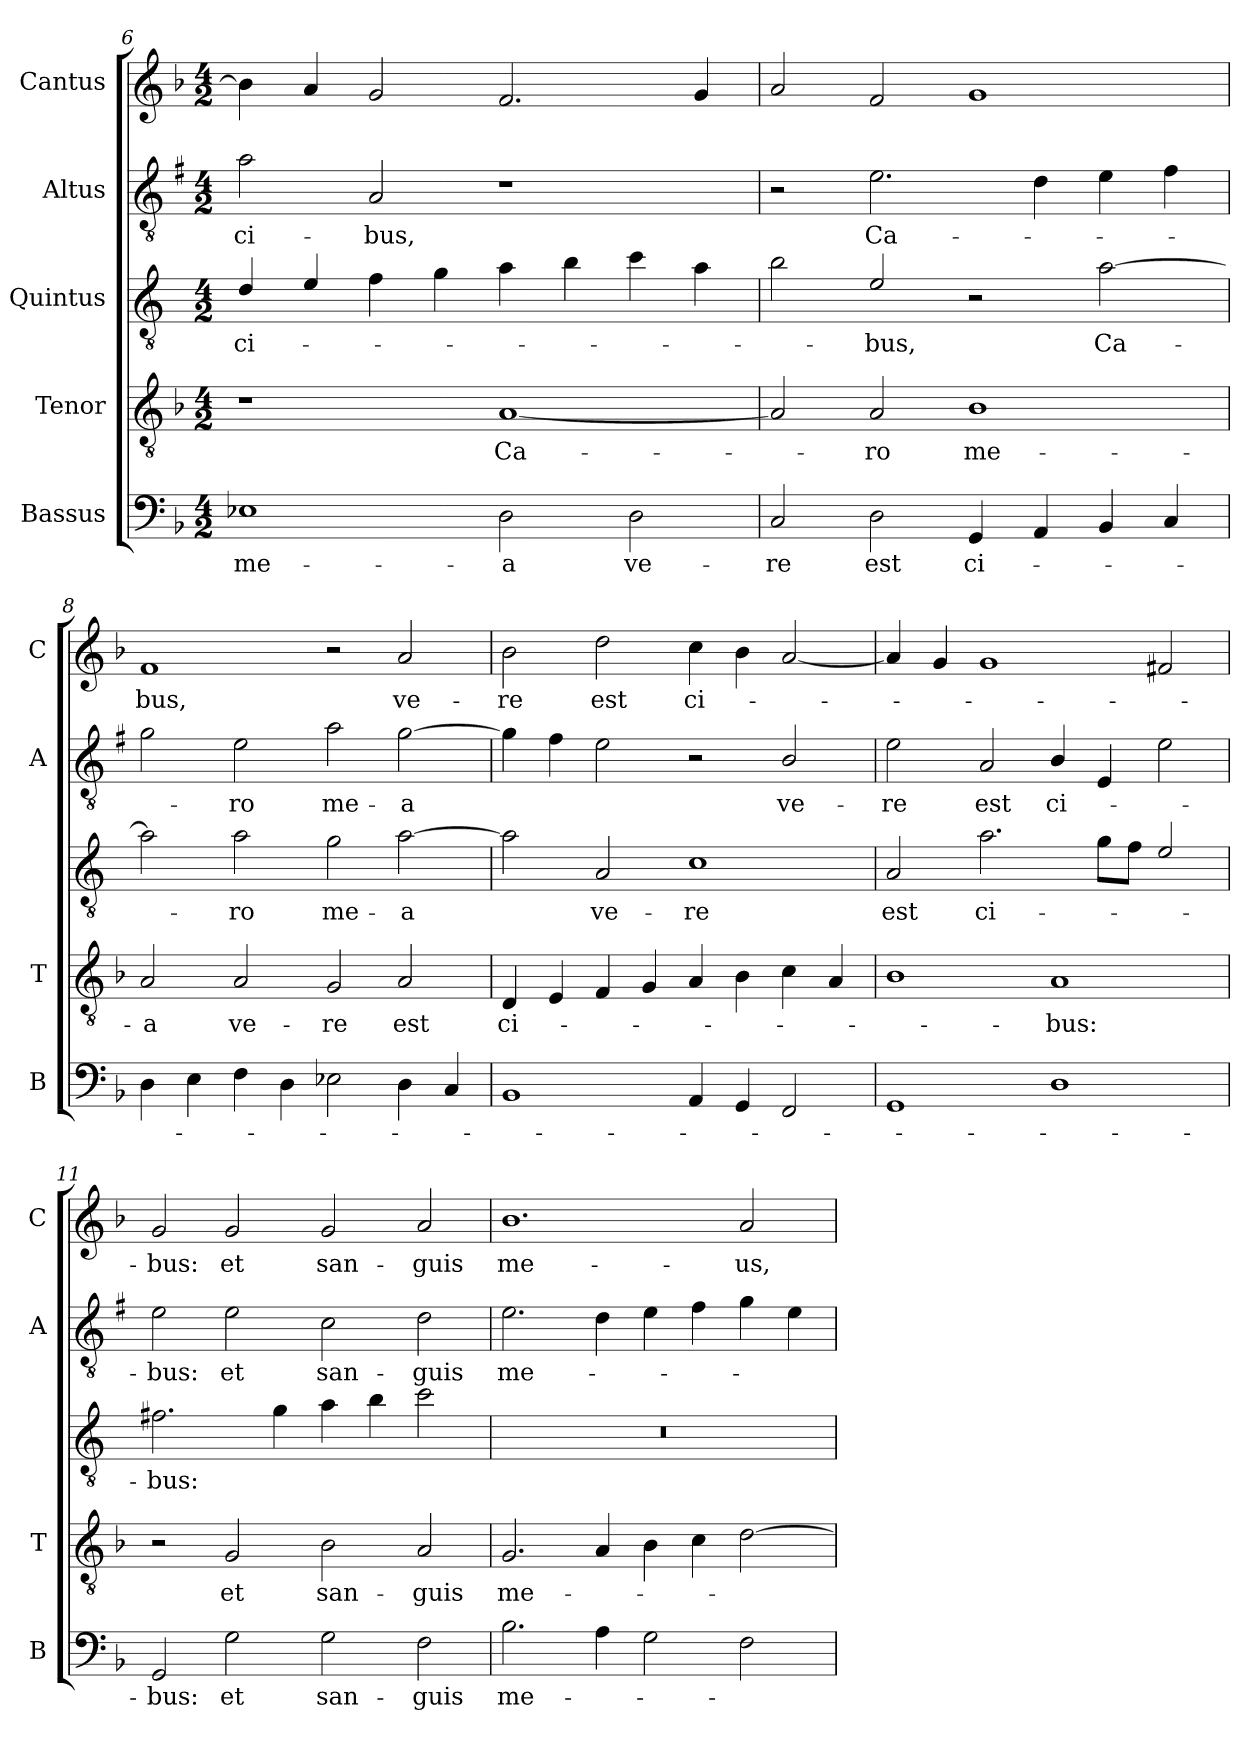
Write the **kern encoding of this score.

**kern	**text	**kern	**text	**kern	**text	**kern	**text	**kern	**text
*part5	*part5	*part4	*part4	*part3	*part3	*part2	*part2	*part1	*part1
*staff5	*staff5	*staff4	*staff4	*staff3	*staff3	*staff2	*staff2	*staff1	*staff1
*I"Bassus	*	*I"Tenor	*	*I"Quintus	*	*I"Altus	*	*I"Cantus	*
*I'B	*	*I'T	*	*	*	*I'A	*	*I'C	*
*clefF4	*	*clefGv2	*	*clefGv2	*	*clefGv2	*	*clefG2	*
*	*	*	*	*ITrd4c7	*	*ITrd1c2	*	*	*
*k[b-]	*	*k[b-]	*	*k[b-]	*	*k[b-]	*	*k[b-]	*
*F:	*	*F:	*	*F:	*	*F:	*	*F:	*
*M4/2	*	*M4/2	*	*M4/2	*	*M4/2	*	*M4/2	*
=6	=6	=6	=6	=6	=6	=6	=6	=6	=6
!	!LO:LY:b	!	!	!	!LO:LY:b	!	!LO:LY:b	!	!
1E-X	me-	1r	.	4G/	ci-	2g\	ci-	4b-\]	.
.	.	.	.	4A/	.	.	.	4a/	.
!	!	!	!	!	!	!	!LO:LY:b	!	!
.	.	.	.	4B-\	.	2G/	-bus,	2g/	.
.	.	.	.	4c\	.	.	.	.	.
!	!LO:LY:b	!	!LO:LY:b	!	!	!	!	!	!
2D\	-a	[1A	Ca-	4d\	.	1r	.	2.f/	.
.	.	.	.	4e\	.	.	.	.	.
!	!LO:LY:b	!	!	!	!	!	!	!	!
2D\	ve-	.	.	4f\	.	.	.	.	.
.	.	.	.	4d\	.	.	.	4g/	.
=7	=7	=7	=7	=7	=7	=7	=7	=7	=7
!	!LO:LY:b	!	!	!	!	!	!	!	!
2C/	-re	2A/]	.	2e\	.	2r	.	2a/	.
!	!LO:LY:b	!	!LO:LY:b	!	!LO:LY:b	!	!LO:LY:b	!	!
2D\	est	2A/	-ro	2A/	-bus,	2.d\	Ca-	2f/	.
!	!LO:LY:b	!	!LO:LY:b	!	!	!	!	!	!
4GG/	ci-	1B-	me-	2r	.	.	.	1g	.
4AA/	.	.	.	.	.	4c\	.	.	.
!	!	!	!	!	!LO:LY:b	!	!	!	!
4BB-/	.	.	.	[2d\	Ca-	4d\	.	.	.
4C/	.	.	.	.	.	4e\	.	.	.
=8	=8	=8	=8	=8	=8	=8	=8	=8	=8
!	!	!	!LO:LY:b	!	!	!	!	!	!LO:LY:b
4D\	.	2A/	-a	2d\]	.	2f\	.	1f	-bus,
4E\	.	.	.	.	.	.	.	.	.
!	!	!	!LO:LY:b	!	!LO:LY:b	!	!LO:LY:b	!	!
4F\	.	2A/	ve-	2d\	-ro	2d\	-ro	.	.
4D\	.	.	.	.	.	.	.	.	.
!	!	!	!LO:LY:b	!	!LO:LY:b	!	!LO:LY:b	!	!
2E-X\	.	2G/	-re	2c\	me-	2g\	me-	2r	.
!	!	!	!LO:LY:b	!	!LO:LY:b	!	!LO:LY:b	!	!LO:LY:b
4D\	.	2A/	est	[2d\	-a	[2f\	-a	2a/	ve-
4C/	.	.	.	.	.	.	.	.	.
=9	=9	=9	=9	=9	=9	=9	=9	=9	=9
!	!	!	!LO:LY:b	!	!	!	!	!	!LO:LY:b
1BB-	.	4D/	ci-	2d\]	.	4f\]	.	2b-\	-re
.	.	4E/	.	.	.	4e\	.	.	.
!	!	!	!	!	!LO:LY:b	!	!	!	!LO:LY:b
.	.	4F/	.	2D/	ve-	2d\	.	2dd\	est
.	.	4G/	.	.	.	.	.	.	.
!	!	!	!	!	!LO:LY:b	!	!	!	!LO:LY:b
4AA/	.	4A/	.	1F	-re	2r	.	4cc\	ci-
4GG/	.	4B-\	.	.	.	.	.	4b-\	.
!	!	!	!	!	!	!	!LO:LY:b	!	!
2FF/	.	4c\	.	.	.	2A/	ve-	[2a/	.
.	.	4A/	.	.	.	.	.	.	.
!!LO:LB:g=z
=10	=10	=10	=10	=10	=10	=10	=10	=10	=10
!	!	!	!	!	!LO:LY:b	!	!LO:LY:b	!	!
1GG	.	1B-	.	2D/	est	2d\	-re	4a/]	.
.	.	.	.	.	.	.	.	4g/	.
!	!	!	!	!	!LO:LY:b	!	!LO:LY:b	!	!
.	.	.	.	2.d\	ci-	2G/	est	1g	.
!	!	!	!LO:LY:b	!	!	!	!LO:LY:b	!	!
1D	.	1A	-bus:	.	.	4A/	ci-	.	.
.	.	.	.	8c\L	.	4D/	.	.	.
.	.	.	.	8B-\J	.	.	.	.	.
.	.	.	.	2A/	.	2d\	.	2f#X/	.
=11	=11	=11	=11	=11	=11	=11	=11	=11	=11
!	!LO:LY:b	!	!	!	!LO:LY:b	!	!LO:LY:b	!	!LO:LY:b
2GG/	-bus:	2r	.	2.Bn\	-bus:	2d\	-bus:	2g/	-bus:
!	!LO:LY:b	!	!LO:LY:b	!	!	!	!LO:LY:b	!	!LO:LY:b
2G\	et	2G/	et	.	.	2d\	et	2g/	et
.	.	.	.	4c\	.	.	.	.	.
!	!LO:LY:b	!	!LO:LY:b	!	!	!	!LO:LY:b	!	!LO:LY:b
2G\	san-	2B-\	san-	4d\	.	2B-\	san-	2g/	san-
.	.	.	.	4e\	.	.	.	.	.
!	!LO:LY:b	!	!LO:LY:b	!	!	!	!LO:LY:b	!	!LO:LY:b
2F\	-guis	2A/	-guis	2f\	.	2c\	-guis	2a/	-guis
=12	=12	=12	=12	=12	=12	=12	=12	=12	=12
!	!LO:LY:b	!	!LO:LY:b	!	!	!	!LO:LY:b	!	!LO:LY:b
2.B-\	me-	2.G/	me-	0r	.	2.d\	me-	1.b-	me-
4A\	.	4A/	.	.	.	4c\	.	.	.
2G\	.	4B-\	.	.	.	4d\	.	.	.
.	.	4c\	.	.	.	4e\	.	.	.
!	!	!	!	!	!	!	!	!	!LO:LY:b
2F\	.	[2d\	.	.	.	4f\	.	2a/	-us,
.	.	.	.	.	.	4d\	.	.	.
=	=	=	=	=	=	=	=	=	=
*-	*-	*-	*-	*-	*-	*-	*-	*-	*-
